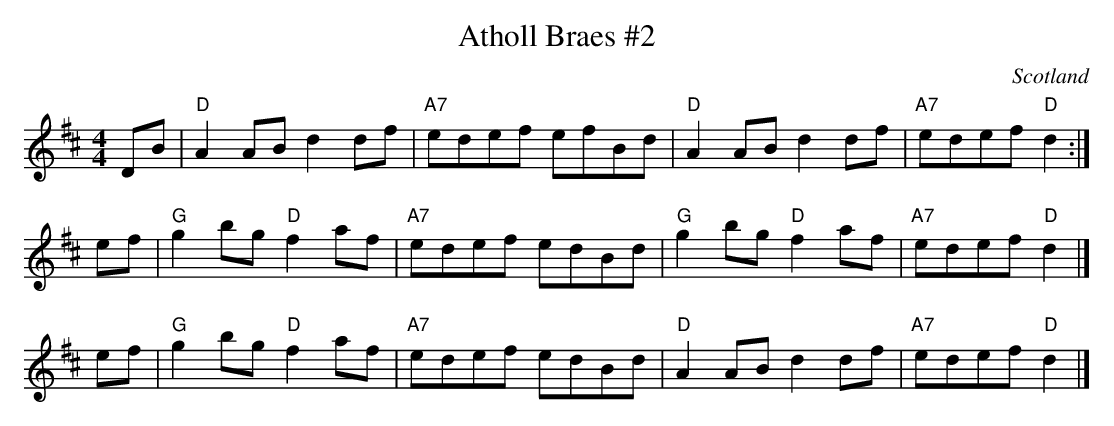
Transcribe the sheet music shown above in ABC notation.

X:1
T: Atholl Braes #2
O: Scotland
M: 4/4
L: 1/8
K: D
DB | "D"A2AB    d2df | "A7"edef efBd | "D"A2AB    d2df | "A7"edef "D"d2 :|
ef | "G"g2bg "D"f2af | "A7"edef edBd | "G"g2bg "D"f2af | "A7"edef "D"d2 |]
ef | "G"g2bg "D"f2af | "A7"edef edBd | "D"A2AB    d2df | "A7"edef "D"d2 |]
